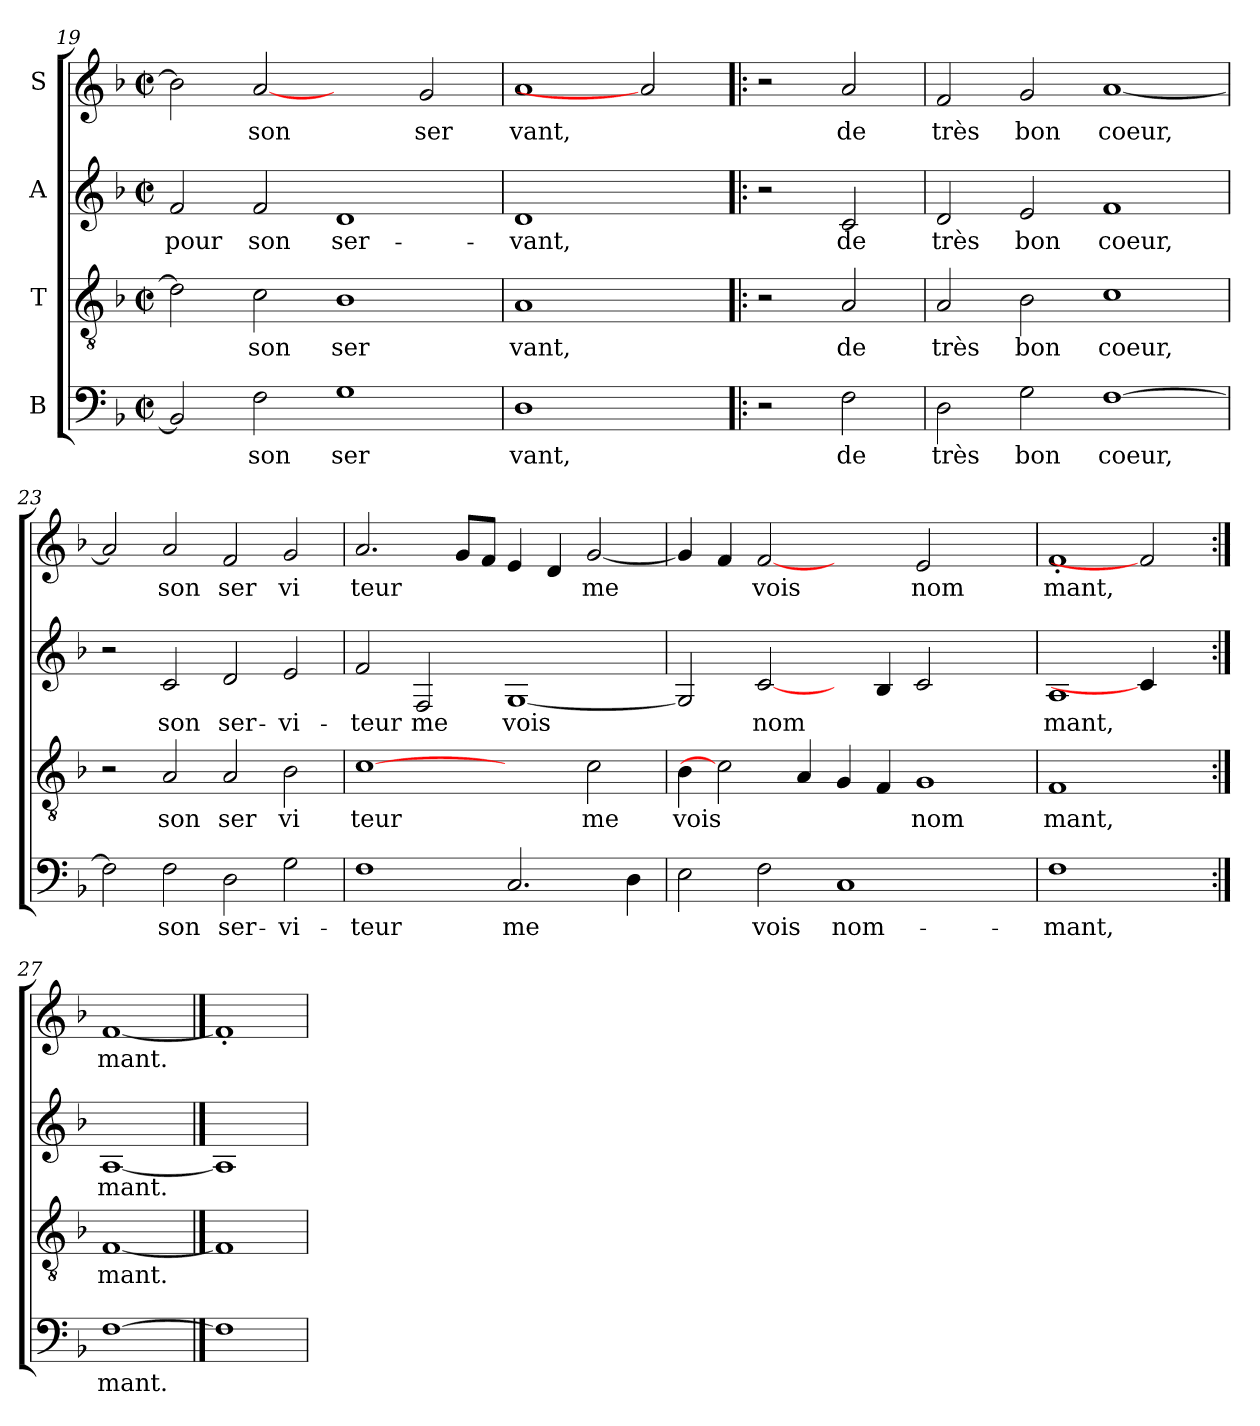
**kern	**text	**kern	**text	**kern	**text	**kern	**text
*part4	*part4	*part3	*part3	*part2	*part2	*part1	*part1
*staff4	*staff4	*staff3	*staff3	*staff2	*staff2	*staff1	*staff1
*I"B	*	*I"T	*	*I"A	*	*I"S	*
*clefF4	*	*clefGv2	*	*clefG2	*	*clefG2	*
*k[b-]	*	*k[b-]	*	*k[b-]	*	*k[b-]	*
*F:	*	*F:	*	*F:	*	*F:	*
*M2/2	*	*M2/2	*	*M2/2	*	*M2/2	*
*met(c|)	*	*met(c|)	*	*met(c|)	*	*met(c|)	*
=19	=19	=19	=19	=19	=19	=19	=19
!	!LO:LY:b	!	!LO:LY:b	!	!LO:LY:b	!	!LO:LY:b
2BB-/]	.	2d\]	.	2f/	pour	2b-\]	.
!	!LO:LY:b	!	!LO:LY:b	!	!LO:LY:b	!	!LO:LY:b
2F\	son	2c\	son	2f/	son	[2a	son
!	!LO:LY:b	!	!LO:LY:b	!	!LO:LY:b	!	!
1G	ser	1B-	ser	1d	ser-	2ryy	.
!	!	!	!	!	!	!	!LO:LY:b
.	.	.	.	.	.	2g/	ser
=20	=20	=20	=20	=20	=20	=20	=20
!	!LO:LY:b	!	!LO:LY:b	!	!LO:LY:b	!	!LO:LY:b
1D	vant,	1A	vant,	1d	-vant,	1a	vant,
2ryy	.	2ryy	.	2ryy	.	2a]	.
!!LO:PB:g=z
=21!|:	=21!|:	=21!|:	=21!|:	=21!|:	=21!|:	=21!|:	=21!|:
2r	.	2r	.	2r	.	2r	.
!	!LO:LY:b	!	!LO:LY:b	!	!LO:LY:b	!	!LO:LY:b
2F\	de	2A/	de	2c/	de	2a/	de
=22	=22	=22	=22	=22	=22	=22	=22
!	!LO:LY:b	!	!LO:LY:b	!	!LO:LY:b	!	!LO:LY:b
2D\	très	2A/	très	2d/	très	2f/	très
!	!LO:LY:b	!	!LO:LY:b	!	!LO:LY:b	!	!LO:LY:b
2G\	bon	2B-\	bon	2e/	bon	2g/	bon
!	!LO:LY:b	!	!LO:LY:b	!	!LO:LY:b	!	!LO:LY:b
[>1F	coeur,	1c	coeur,	1f	coeur,	[<1a	coeur,
=23	=23	=23	=23	=23	=23	=23	=23
!	!LO:LY:b	!	!	!	!	!	!LO:LY:b
2F\]	.	2r	.	2r	.	2a/]	.
!	!LO:LY:b	!	!LO:LY:b	!	!LO:LY:b	!	!LO:LY:b
2F\	son	2A/	son	2c/	son	2a/	son
!	!LO:LY:b	!	!LO:LY:b	!	!LO:LY:b	!	!LO:LY:b
2D\	ser-	2A/	ser	2d/	ser-	2f/	ser
!	!LO:LY:b	!	!LO:LY:b	!	!LO:LY:b	!	!LO:LY:b
2G\	-vi-	2B-\	vi	2e/	-vi-	2g/	vi
=24	=24	=24	=24	=24	=24	=24	=24
!	!LO:LY:b	!	!LO:LY:b	!	!LO:LY:b	!	!LO:LY:b
1F	-teur	[1c	teur	2f/	-teur	2.a/	teur
!	!	!	!	!	!LO:LY:b	!	!
.	.	.	.	2F/	me	.	.
!	!	!	!	!	!	!	!LO:LY:b
.	.	.	.	.	.	8g/L	.
!	!	!	!	!	!	!	!LO:LY:b
.	.	.	.	.	.	8f/J	.
!	!LO:LY:b	!	!	!	!LO:LY:b	!	!LO:LY:b
2.C/	me	2ryy	.	[<1G	vois	4e/	.
!	!	!	!	!	!	!	!LO:LY:b
.	.	.	.	.	.	4d/	.
!	!	!	!LO:LY:b	!	!	!	!LO:LY:b
.	.	2c\	me	.	.	[<2g/	me
!	!LO:LY:b	!	!	!	!	!	!
4D\	.	.	.	.	.	.	.
=25	=25	=25	=25	=25	=25	=25	=25
!	!LO:LY:b	!	!LO:LY:b	!	!LO:LY:b	!	!LO:LY:b
2E\	.	4B-\	vois	2G/]	.	4g/]	.
!	!	!	!	!	!	!	!LO:LY:b
.	.	2c]	.	.	.	4f/	.
!	!LO:LY:b	!	!	!	!LO:LY:b	!	!LO:LY:b
2F\	vois	.	.	[2c/	nom-	[2f	vois
!	!	!	!LO:LY:b	!	!	!	!
.	.	4A/	.	.	.	.	.
!	!LO:LY:b	!	!LO:LY:b	!	!	!	!
1C	nom-	4G/	.	4ryy	.	2ryy	.
!	!	!	!LO:LY:b	!	!LO:LY:b	!	!
.	.	4F/	.	4B-/	--	.	.
!	!	!	!LO:LY:b	!	!LO:LY:b	!	!LO:LY:b
.	.	1G	nom	2c/	--	2e/	nom
2ryy	.	.	.	2ryy	.	2ryy	.
=26	=26	=26	=26	=26	=26	=26	=26
!	!LO:LY:b	!	!LO:LY:b	!	!LO:LY:b	!	!LO:LY:b
1F	-mant,	1F	mant,	1A	-mant,	1f'>	mant,
2ryy	.	2ryy	.	4c/]	.	2f]	.
.	.	.	.	4ryy	.	.	.
=27:|!	=27:|!	=27:|!	=27:|!	=27:|!	=27:|!	=27:|!	=27:|!
!	!LO:LY:b	!	!LO:LY:b	!	!LO:LY:b	!	!LO:LY:b
[1F	mant.	[1F	mant.	[1A	mant.	[1f	mant.
==28	==28	==28	==28	==28	==28	==28	==28
1F]	.	1F]	.	1A]	.	1f'>]	.
=	=	=	=	=	=	=	=
*-	*-	*-	*-	*-	*-	*-	*-
